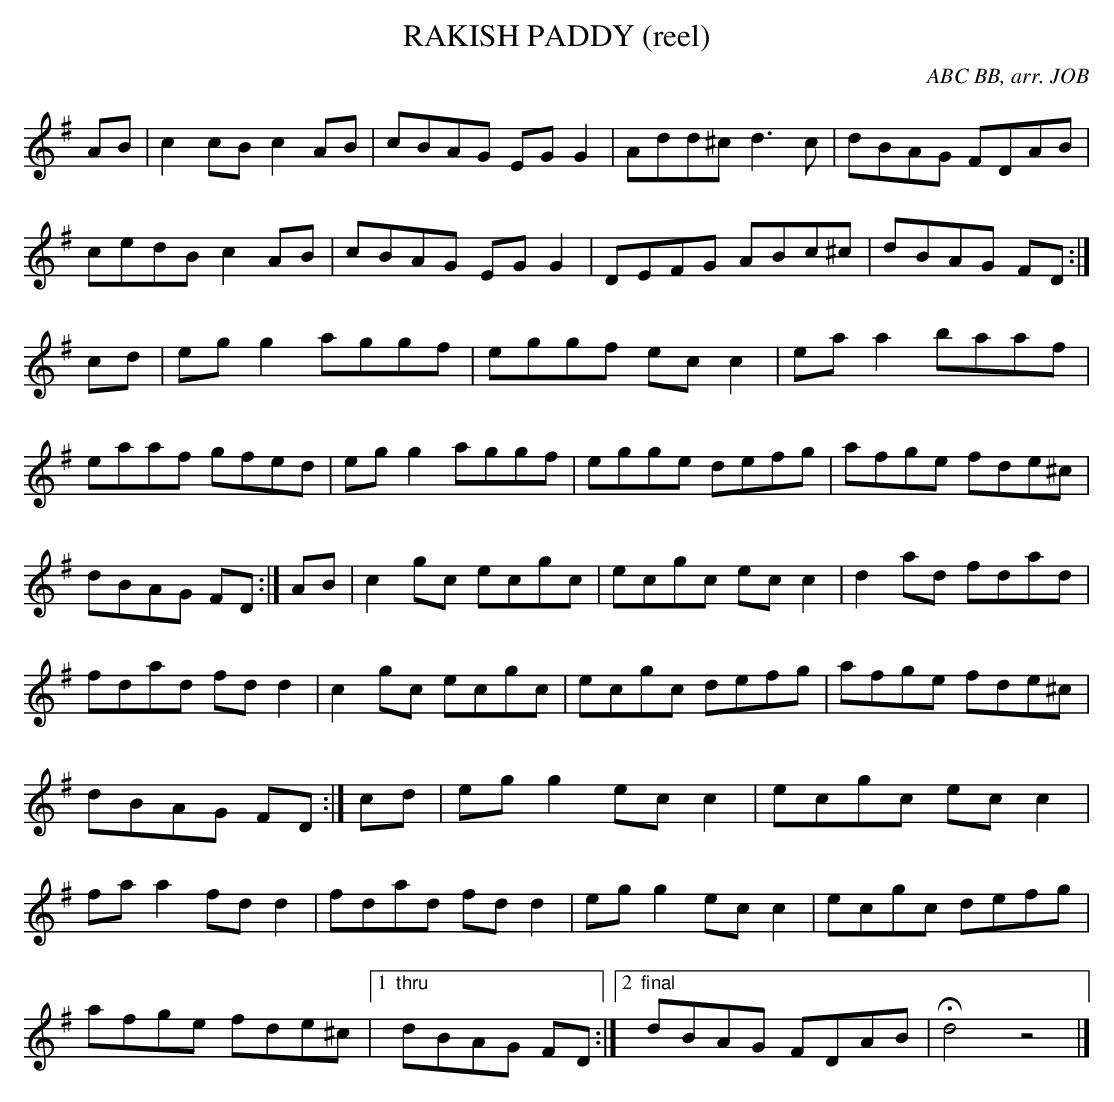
X:1
T:RAKISH PADDY (reel)\
C:ABC BB, arr. JOB\
M:C\
K:Dmix\
AB|c2cB c2AB|cBAG EGG2|Add^c d3c|dBAG FDAB|\
cedB c2AB|cBAG EGG2|DEFG ABc^c|dBAG FD :|\
cd|egg2 aggf|eggf ecc2|eaa2 baaf|eaaf gfed|\
egg2 aggf|egge defg|afge fde^c|dBAG FD :|\
AB|c2gc ecgc|ecgc ecc2|d2ad fdad|fdad fdd2|\
c2gc ecgc|ecgc defg|afge fde^c|dBAG FD :|\
cd|egg2 ecc2|ecgc ecc2|faa2 fdd2|fdad fdd2|\
egg2 ecc2|ecgc defg|afge fde^c|1 "thru"dBAG FD :|\
[2 "final"dBAG FDAB|Hd4z4|]\
\
\
